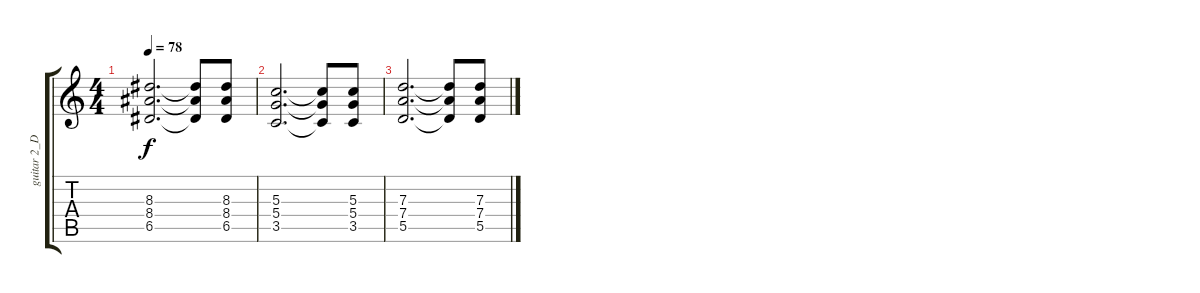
\track ("guitar 2_Dave Amato" "guitar 2_D") {instrument overdrivenguitar}
\staff {score tabs}
\tuning (E4 B3 G3 D3 A2 E2) {hide}
\ts (4 4)
\tempo 78
\clef g2
\ks c
(8.3 8.4 6.5).2{d dy f} (8.3{t} 8.4{t} 6.5{t}).8 (8.3 8.4 6.5).8 |
(5.3 5.4 3.5).2{d} (5.3{t} 5.4{t} 3.5{t}).8 (5.3 5.4 3.5).8 |
(7.3 7.4 5.5).2{d} (7.3{t} 7.4{t} 5.5{t}).8 (7.3 7.4 5.5).8
